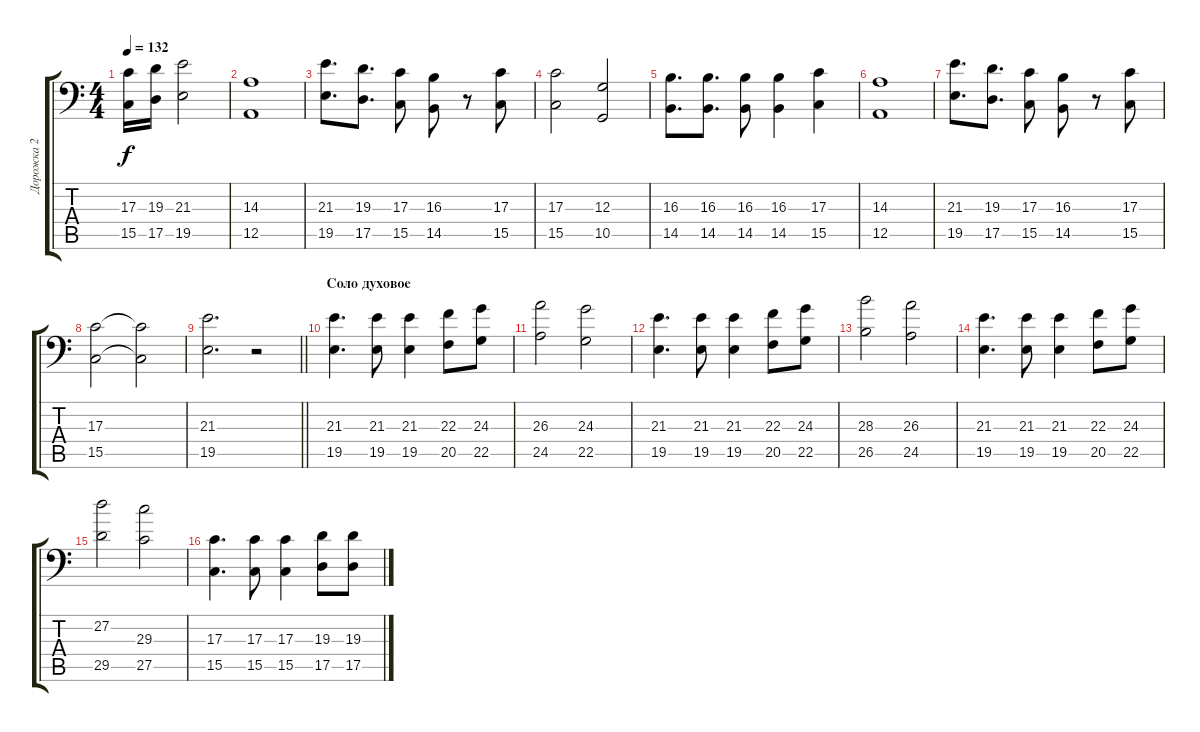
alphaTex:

\track ("Дорожка 2" "Дорожка 2") {instrument trombone}
\staff {score tabs}
\tuning (E3 B2 G2 D2 A1 E1) {hide}
\ts (4 4)
\tempo 132
\clef f4
\ks c
(17.3 15.5).16{dy f} (19.3 17.5).16 (21.3 19.5).2 |
(14.3 12.5).1 |
(21.3 19.5).8{d} (19.3 17.5).8{d} (17.3 15.5).8 (16.3 14.5).8 r.8 (17.3 15.5).8 |
(17.3 15.5).2 (12.3 10.5).2 |
(16.3 14.5).8{d} (16.3 14.5).8{d} (16.3 14.5).8 (16.3 14.5).4 (17.3 15.5).4 |
(14.3 12.5).1 |
(21.3 19.5).8{d} (19.3 17.5).8{d} (17.3 15.5).8 (16.3 14.5).8 r.8 (17.3 15.5).8 |
(17.3 15.5).2 (17.3{t} 15.5{t}).2 |
\barLineRight lightlight
(21.3 19.5).2{d} r.2 |
\section ("" "Соло духовое")
(21.3 19.5).4{d} (21.3 19.5).8 (21.3 19.5).4 (22.3 20.5).8 (24.3 22.5).8 |
(26.3 24.5).2 (24.3 22.5).2 |
(21.3 19.5).4{d} (21.3 19.5).8 (21.3 19.5).4 (22.3 20.5).8 (24.3 22.5).8 |
(28.3 26.5).2 (26.3 24.5).2 |
(21.3 19.5).4{d} (21.3 19.5).8 (21.3 19.5).4 (22.3 20.5).8 (24.3 22.5).8 |
(27.2 29.5).2 (29.3 27.5).2 |
(17.3 15.5).4{d} (17.3 15.5).8 (17.3 15.5).4 (19.3 17.5).8 (19.3 17.5).8
